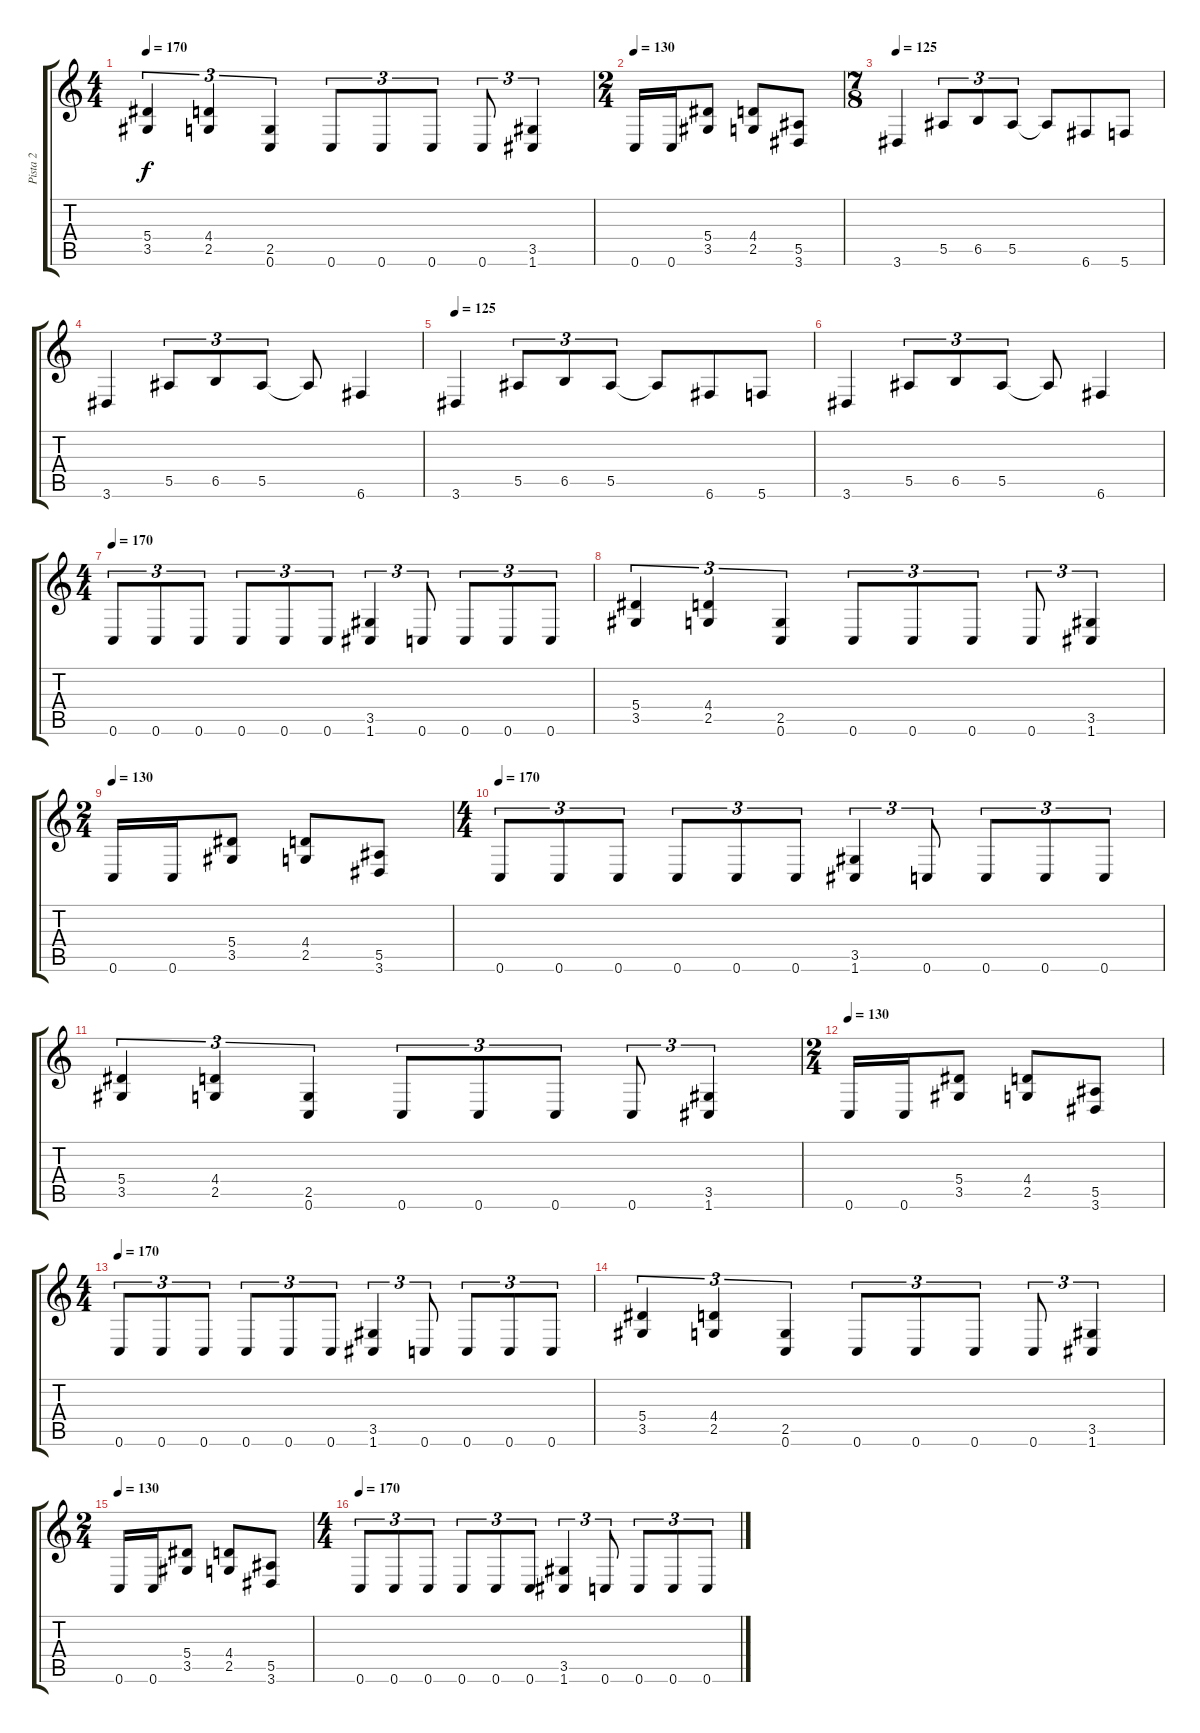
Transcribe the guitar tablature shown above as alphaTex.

\track ("Pista 2" "Pista 2") {instrument distortionguitar}
\staff {score tabs}
\tuning (C4 G3 Eb3 Bb2 F2 C2) {hide}
\ts (4 4)
\tempo 170
\clef g2
\ks c
(5.4 3.5).4{tu (3 2) dy f} (4.4 2.5).4{tu (3 2)} (2.5 0.6).4{tu (3 2)} 0.6.8{tu (3 2)} 0.6.8{tu (3 2)} 0.6.8{tu (3 2)} 0.6.8{tu (3 2)} (3.5 1.6).4{tu (3 2)} |
\ts (2 4)
\tempo 130
0.6.16 0.6.16 (5.4 3.5).8 (4.4 2.5).8 (5.5 3.6).8 |
\ts (7 8)
\tempo 125
3.6.4 5.5.8{tu (3 2)} 6.5.8{tu (3 2)} 5.5.8{tu (3 2)} 5.5{t}.8 6.6.8 5.6.8 |
3.6.4 5.5.8{tu (3 2)} 6.5.8{tu (3 2)} 5.5.8{tu (3 2)} 5.5{t}.8 6.6.4 |
\tempo 125
3.6.4 5.5.8{tu (3 2)} 6.5.8{tu (3 2)} 5.5.8{tu (3 2)} 5.5{t}.8 6.6.8 5.6.8 |
3.6.4 5.5.8{tu (3 2)} 6.5.8{tu (3 2)} 5.5.8{tu (3 2)} 5.5{t}.8 6.6.4 |
\ts (4 4)
\tempo 170
0.6.8{tu (3 2)} 0.6.8{tu (3 2)} 0.6.8{tu (3 2)} 0.6.8{tu (3 2)} 0.6.8{tu (3 2)} 0.6.8{tu (3 2)} (3.5 1.6).4{tu (3 2)} 0.6.8{tu (3 2)} 0.6.8{tu (3 2)} 0.6.8{tu (3 2)} 0.6.8{tu (3 2)} |
(5.4 3.5).4{tu (3 2)} (4.4 2.5).4{tu (3 2)} (2.5 0.6).4{tu (3 2)} 0.6.8{tu (3 2)} 0.6.8{tu (3 2)} 0.6.8{tu (3 2)} 0.6.8{tu (3 2)} (3.5 1.6).4{tu (3 2)} |
\ts (2 4)
\tempo 130
0.6.16 0.6.16 (5.4 3.5).8 (4.4 2.5).8 (5.5 3.6).8 |
\ts (4 4)
\tempo 170
0.6.8{tu (3 2)} 0.6.8{tu (3 2)} 0.6.8{tu (3 2)} 0.6.8{tu (3 2)} 0.6.8{tu (3 2)} 0.6.8{tu (3 2)} (3.5 1.6).4{tu (3 2)} 0.6.8{tu (3 2)} 0.6.8{tu (3 2)} 0.6.8{tu (3 2)} 0.6.8{tu (3 2)} |
(5.4 3.5).4{tu (3 2)} (4.4 2.5).4{tu (3 2)} (2.5 0.6).4{tu (3 2)} 0.6.8{tu (3 2)} 0.6.8{tu (3 2)} 0.6.8{tu (3 2)} 0.6.8{tu (3 2)} (3.5 1.6).4{tu (3 2)} |
\ts (2 4)
\tempo 130
0.6.16 0.6.16 (5.4 3.5).8 (4.4 2.5).8 (5.5 3.6).8 |
\ts (4 4)
\tempo 170
0.6.8{tu (3 2)} 0.6.8{tu (3 2)} 0.6.8{tu (3 2)} 0.6.8{tu (3 2)} 0.6.8{tu (3 2)} 0.6.8{tu (3 2)} (3.5 1.6).4{tu (3 2)} 0.6.8{tu (3 2)} 0.6.8{tu (3 2)} 0.6.8{tu (3 2)} 0.6.8{tu (3 2)} |
(5.4 3.5).4{tu (3 2)} (4.4 2.5).4{tu (3 2)} (2.5 0.6).4{tu (3 2)} 0.6.8{tu (3 2)} 0.6.8{tu (3 2)} 0.6.8{tu (3 2)} 0.6.8{tu (3 2)} (3.5 1.6).4{tu (3 2)} |
\ts (2 4)
\tempo 130
0.6.16 0.6.16 (5.4 3.5).8 (4.4 2.5).8 (5.5 3.6).8 |
\ts (4 4)
\tempo 170
0.6.8{tu (3 2)} 0.6.8{tu (3 2)} 0.6.8{tu (3 2)} 0.6.8{tu (3 2)} 0.6.8{tu (3 2)} 0.6.8{tu (3 2)} (3.5 1.6).4{tu (3 2)} 0.6.8{tu (3 2)} 0.6.8{tu (3 2)} 0.6.8{tu (3 2)} 0.6.8{tu (3 2)}
